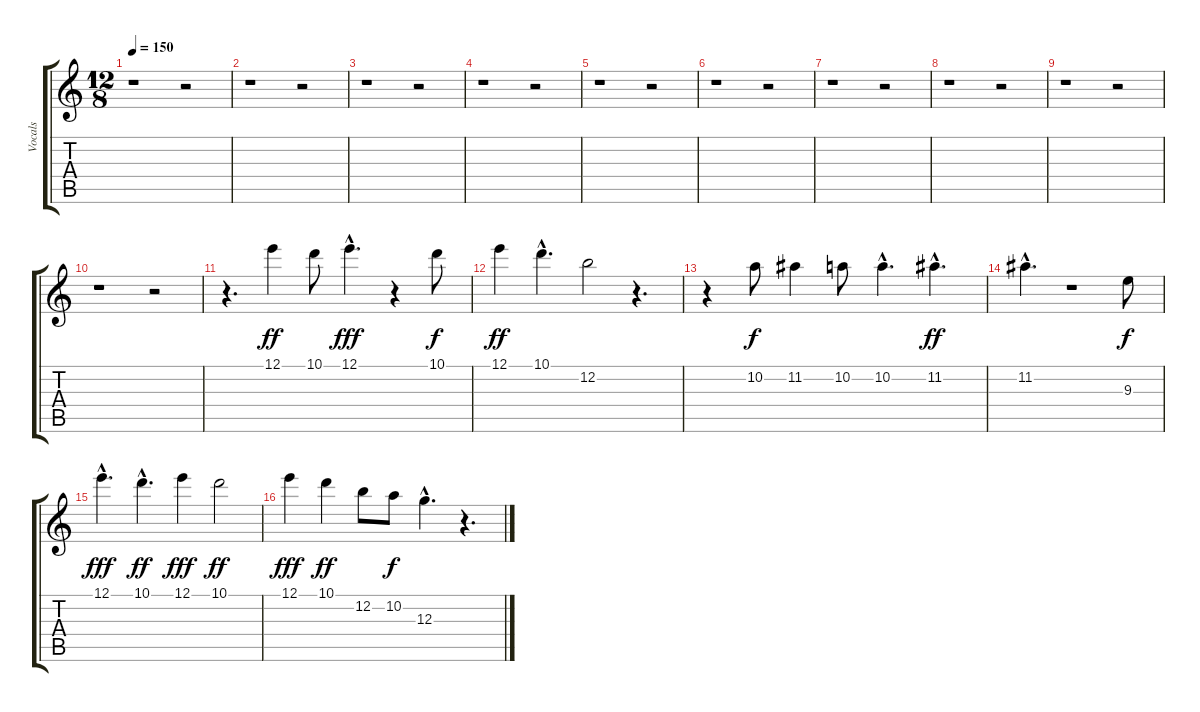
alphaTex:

\track ("Vocals" "Vocals") {instrument distortionguitar}
\staff {score tabs}
\tuning (E4 B3 G3 D3 A2 E2) {hide}
\ts (12 8)
\tempo 150
\clef g2
\ks c
r.1{dy ff instrument distortionguitar} r.2 |
r.1 r.2 |
r.1 r.2 |
r.1 r.2 |
r.1 r.2 |
r.1 r.2 |
r.1 r.2 |
r.1 r.2 |
r.1 r.2 |
r.1 r.2 |
r.4{d} 12.1.4 10.1.8 12.1{hac}.4{d dy fff} r.4 10.1.8{dy f} |
12.1.4{dy ff} 10.1{hac}.4{d} 12.2.2 r.4{d} |
r.4 10.2.8{dy f} 11.2.4 10.2.8 10.2{hac}.4{d} 11.2{hac}.4{d dy ff} |
11.2{hac}.4{d} r.1 9.3.8{dy f} |
12.1{hac}.4{d dy fff} 10.1{hac}.4{d dy ff} 12.1.4{dy fff} 10.1.2{dy ff} |
12.1.4{dy fff} 10.1.4{dy ff} 12.2.8 10.2.8{dy f} 12.3{hac}.4{d} r.4{d}
